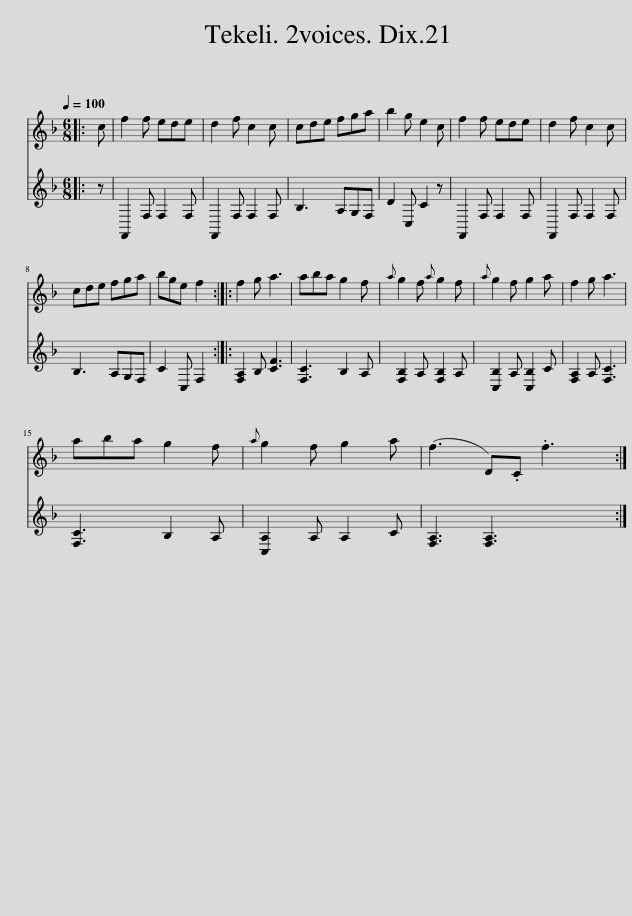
X:1
%%score 1 2
L:1/8
Q:1/4=100
M:6/8
I:linebreak $
K:F
V:1 treble
V:2 treble
V:1
|: c | f2 f ede | d2 f c2 c | cde fga | b2 g e2 c | %5
 f2 f ede | d2 f c2 c |$ cde fga | bge f2 :: f2 g a3 | %10
 aba g2 f |{a} g2 f{a} g2 f |{a} g2 f g2 a | f2 g a3 |$ aba g2 f | %15
{a} g2 f g2 a | (f3 D).C .f3 :| %17
V:2
|: z | F,,2 F, F,2 F, | F,,2 F, F,2 F, | B,3 A,G,F, | D2 C, C2 z | %5
 F,,2 F, F,2 F, | F,,2 F, F,2 F, |$ B,3 A,G,F, | C2 C, F,2 :: [F,A,]2 B, [CF]3 | %10
 [F,C]3 B,2 A, | [F,B,]2 A, [F,B,]2 A, | [C,B,]2 A, [C,B,]2 C | [F,A,]2 A, [F,C]3 |$ [F,C]3 B,2 A, | %15
 [C,A,]2 A, A,2 C | [F,A,]3 [F,A,]3 x2 :| %17
